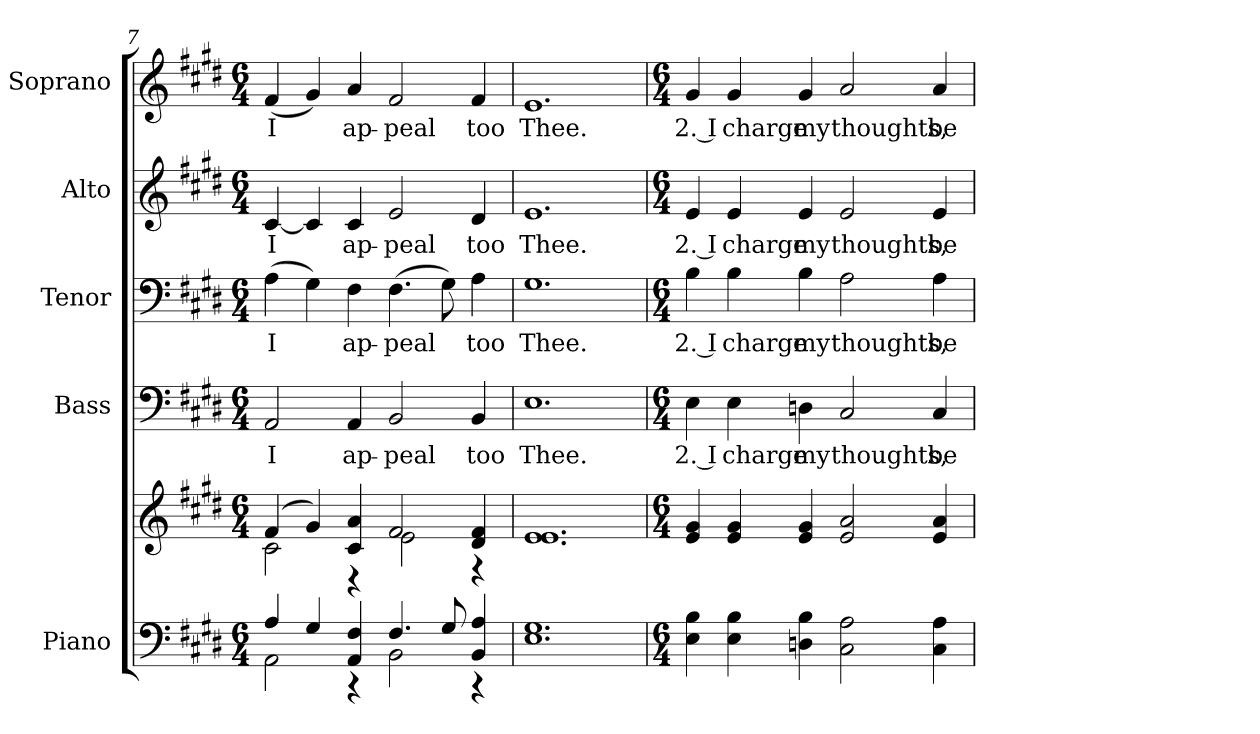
**kern	**kern	**kern	**text	**kern	**text	**kern	**text	**kern	**text
*part5	*part5	*part4	*part4	*part3	*part3	*part2	*part2	*part1	*part1
*staff6	*staff5	*staff4	*staff4	*staff3	*staff3	*staff2	*staff2	*staff1	*staff1
*I"Piano	*	*I"Bass	*	*I"Tenor	*	*I"Alto	*	*I"Soprano	*
*I'Pno.	*	*I'B.	*	*I'T.	*	*I'A.	*	*I'S.	*
!!LO:PB:g=z
*clefF4	*clefG2	*clefF4	*	*clefF4	*	*clefG2	*	*clefG2	*
*k[f#c#g#d#]	*k[f#c#g#d#]	*k[f#c#g#d#]	*	*k[f#c#g#d#]	*	*k[f#c#g#d#]	*	*k[f#c#g#d#]	*
*E:	*E:	*E:	*	*E:	*	*E:	*	*E:	*
*M6/4	*M6/4	*M6/4	*	*M6/4	*	*M6/4	*	*M6/4	*
=7	=7	=7	=7	=7	=7	=7	=7	=7	=7
*^	*^	*	*	*	*	*	*	*	*
!	!	!	!	!	!LO:LY:b:color=#000000	!	!	!	!	!	!
!	!	!	!	!	!	!	!LO:LY:b:color=#000000	!	!	!	!
!	!	!	!	!	!	!	!	!	!LO:LY:b:color=#000000	!	!
!	!	!	!	!	!	!	!	!	!	!	!LO:LY:b:color=#000000
4Ai/	2AAi\	(4f#i/	2c#i\	2AAi/	I	(4Ai\	I	[<4c#i/	I	(4f#i/	I
4G#i/	.	4g#i/)	.	.	.	4G#i\)	.	4c#i/]	.	4g#i/)	.
!	!	!	!	!	!LO:LY:b:color=#000000	!	!	!	!	!	!
!	!	!	!	!	!	!	!LO:LY:b:color=#000000	!	!	!	!
!	!	!	!	!	!	!	!	!	!LO:LY:b:color=#000000	!	!
!	!	!	!	!	!	!	!	!	!	!	!LO:LY:b:color=#000000
4AAi/ 4F#i	4r	4c#i/ 4ai	4r	4AAi/	ap-	4F#i\	ap-	4c#i/	ap-	4ai/	ap-
!	!	!	!	!	!LO:LY:b:color=#000000	!	!	!	!	!	!
!	!	!	!	!	!	!	!LO:LY:b:color=#000000	!	!	!	!
!	!	!	!	!	!	!	!	!	!LO:LY:b:color=#000000	!	!
!	!	!	!	!	!	!	!	!	!	!	!LO:LY:b:color=#000000
4.F#i/	2BBi\	2f#i/	2ei\	2BBi/	-peal	(4.F#i\	-peal	2ei/	-peal	2f#i/	-peal
8G#i/	.	.	.	.	.	8G#i\)	.	.	.	.	.
!	!	!	!	!	!LO:LY:b:color=#000000	!	!	!	!	!	!
!	!	!	!	!	!	!	!LO:LY:b:color=#000000	!	!	!	!
!	!	!	!	!	!	!	!	!	!LO:LY:b:color=#000000	!	!
!	!	!	!	!	!	!	!	!	!	!	!LO:LY:b:color=#000000
4BBi/ 4Ai	4r	4d#i/ 4f#i	4r	4BBi/	too	4Ai\	too	4d#i/	too	4f#i/	too
*v	*v	*	*	*	*	*	*	*	*	*	*
*	*v	*v	*	*	*	*	*	*	*	*
=8	=8	=8	=8	=8	=8	=8	=8	=8	=8
*^	*^	*	*	*	*	*	*	*	*
!	!	!	!	!	!LO:LY:b:color=#000000	!	!	!	!	!	!
*v	*v	*	*	*	*	*	*	*	*	*	*
*	*v	*v	*	*	*	*	*	*	*	*
*^	*^	*	*	*	*	*	*	*	*
!	!	!	!	!	!	!	!LO:LY:b:color=#000000	!	!	!	!
*v	*v	*	*	*	*	*	*	*	*	*	*
*	*v	*v	*	*	*	*	*	*	*	*
*^	*^	*	*	*	*	*	*	*	*
!	!	!	!	!	!	!	!	!	!LO:LY:b:color=#000000	!	!
*v	*v	*	*	*	*	*	*	*	*	*	*
*	*v	*v	*	*	*	*	*	*	*	*
*^	*^	*	*	*	*	*	*	*	*
!	!	!	!	!	!	!	!	!	!	!	!LO:LY:b:color=#000000
*v	*v	*	*	*	*	*	*	*	*	*	*
*	*v	*v	*	*	*	*	*	*	*	*
1.Ei 1.G#i	1.ei 1.ei	1.Ei	Thee.	1.G#i	Thee.	1.ei	Thee.	1.ei	Thee.
!!LO:PB:g=z
=9	=9	=9	=9	=9	=9	=9	=9	=9	=9
*M6/4	*M6/4	*M6/4	*	*M6/4	*	*M6/4	*	*M6/4	*
!	!	!	!LO:LY:b:color=#000000	!	!	!	!	!	!
!	!	!	!	!	!LO:LY:b:color=#000000	!	!	!	!
!	!	!	!	!	!	!	!LO:LY:b:color=#000000	!	!
!	!	!	!	!	!	!	!	!	!LO:LY:b:color=#000000
4Ei\ 4Bi	4ei/ 4g#i	4Ei\	2. I	4Bi\	2. I	4ei/	2. I	4g#i/	2. I
!	!	!	!LO:LY:b:color=#000000	!	!	!	!	!	!
!	!	!	!	!	!LO:LY:b:color=#000000	!	!	!	!
!	!	!	!	!	!	!	!LO:LY:b:color=#000000	!	!
!	!	!	!	!	!	!	!	!	!LO:LY:b:color=#000000
4Ei\ 4Bi	4ei/ 4g#i	4Ei\	charge	4Bi\	charge	4ei/	charge	4g#i/	charge
!	!	!	!LO:LY:b:color=#000000	!	!	!	!	!	!
!	!	!	!	!	!LO:LY:b:color=#000000	!	!	!	!
!	!	!	!	!	!	!	!LO:LY:b:color=#000000	!	!
!	!	!	!	!	!	!	!	!	!LO:LY:b:color=#000000
4Dni\ 4Bi	4ei/ 4g#i	4Dni\	my	4Bi\	my	4ei/	my	4g#i/	my
!	!	!	!LO:LY:b:color=#000000	!	!	!	!	!	!
!	!	!	!	!	!LO:LY:b:color=#000000	!	!	!	!
!	!	!	!	!	!	!	!LO:LY:b:color=#000000	!	!
!	!	!	!	!	!	!	!	!	!LO:LY:b:color=#000000
2C#i\ 2Ai	2ei/ 2ai	2C#i/	thoughts,	2Ai\	thoughts,	2ei/	thoughts,	2ai/	thoughts,
!	!	!	!LO:LY:b:color=#000000	!	!	!	!	!	!
!	!	!	!	!	!LO:LY:b:color=#000000	!	!	!	!
!	!	!	!	!	!	!	!LO:LY:b:color=#000000	!	!
!	!	!	!	!	!	!	!	!	!LO:LY:b:color=#000000
4C#i\ 4Ai	4ei/ 4ai	4C#i/	be	4Ai\	be	4ei/	be	4ai/	be
=	=	=	=	=	=	=	=	=	=
*-	*-	*-	*-	*-	*-	*-	*-	*-	*-
